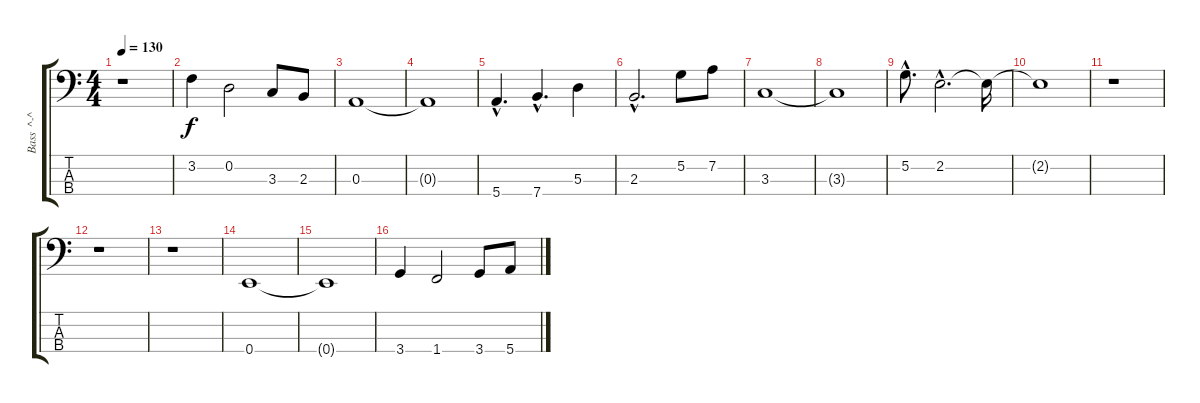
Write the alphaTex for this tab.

\track ("Bass  ^-^" "Bass  ^-^") {instrument electricbassfinger}
\staff {score tabs}
\tuning (G2 D2 A1 E1) {hide}
\ts (4 4)
\tempo 130
\clef f4
\ks c
r.1{dy f instrument electricbassfinger} |
3.2.4 0.2.2 3.3.8 2.3.8 |
0.3.1 |
0.3{t}.1 |
5.4{hac}.4{d} 7.4{hac}.4{d} 5.3.4 |
2.3{hac}.2{d} 5.2.8 7.2.8 |
3.3.1 |
3.3{t}.1 |
5.2{hac}.8{d} 2.2{hac}.2{d} 2.2{t}.16 |
2.2{t}.1 |
r.1 |
r.1 |
r.1 |
0.4.1 |
0.4{t}.1 |
3.4.4 1.4.2 3.4.8 5.4.8
